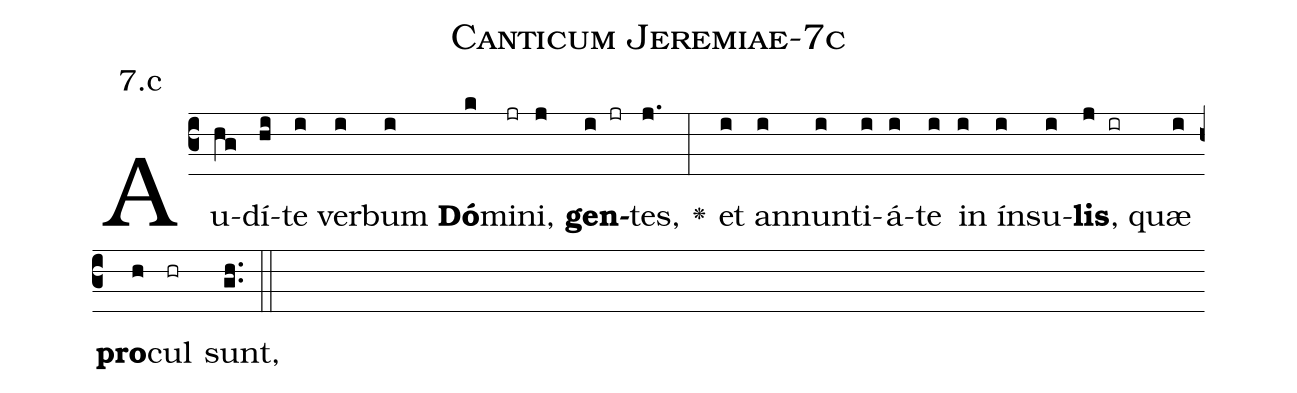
name: Canticum Jeremiae-7c;
annotation: 7.c;
%%
(c3)Au(hg)dí(hi)te(i) ver(i)bum(i) <b>Dó</b>(k)mi(jr)ni,(j) <b>gen</b>(i jr)tes,(j.) <v>\greheightstar</v>(:) et(i) an(i)nun(i)ti(i)á(i)te(i) in(i) ín(i)su(i)<b>lis</b>,(j ir) quæ(i) <b>pro</b>(h)cul(hr) sunt,(gh..) (::)


%E(i) u(i) o(j) u(i) a(h) e.(gh..) (::)
